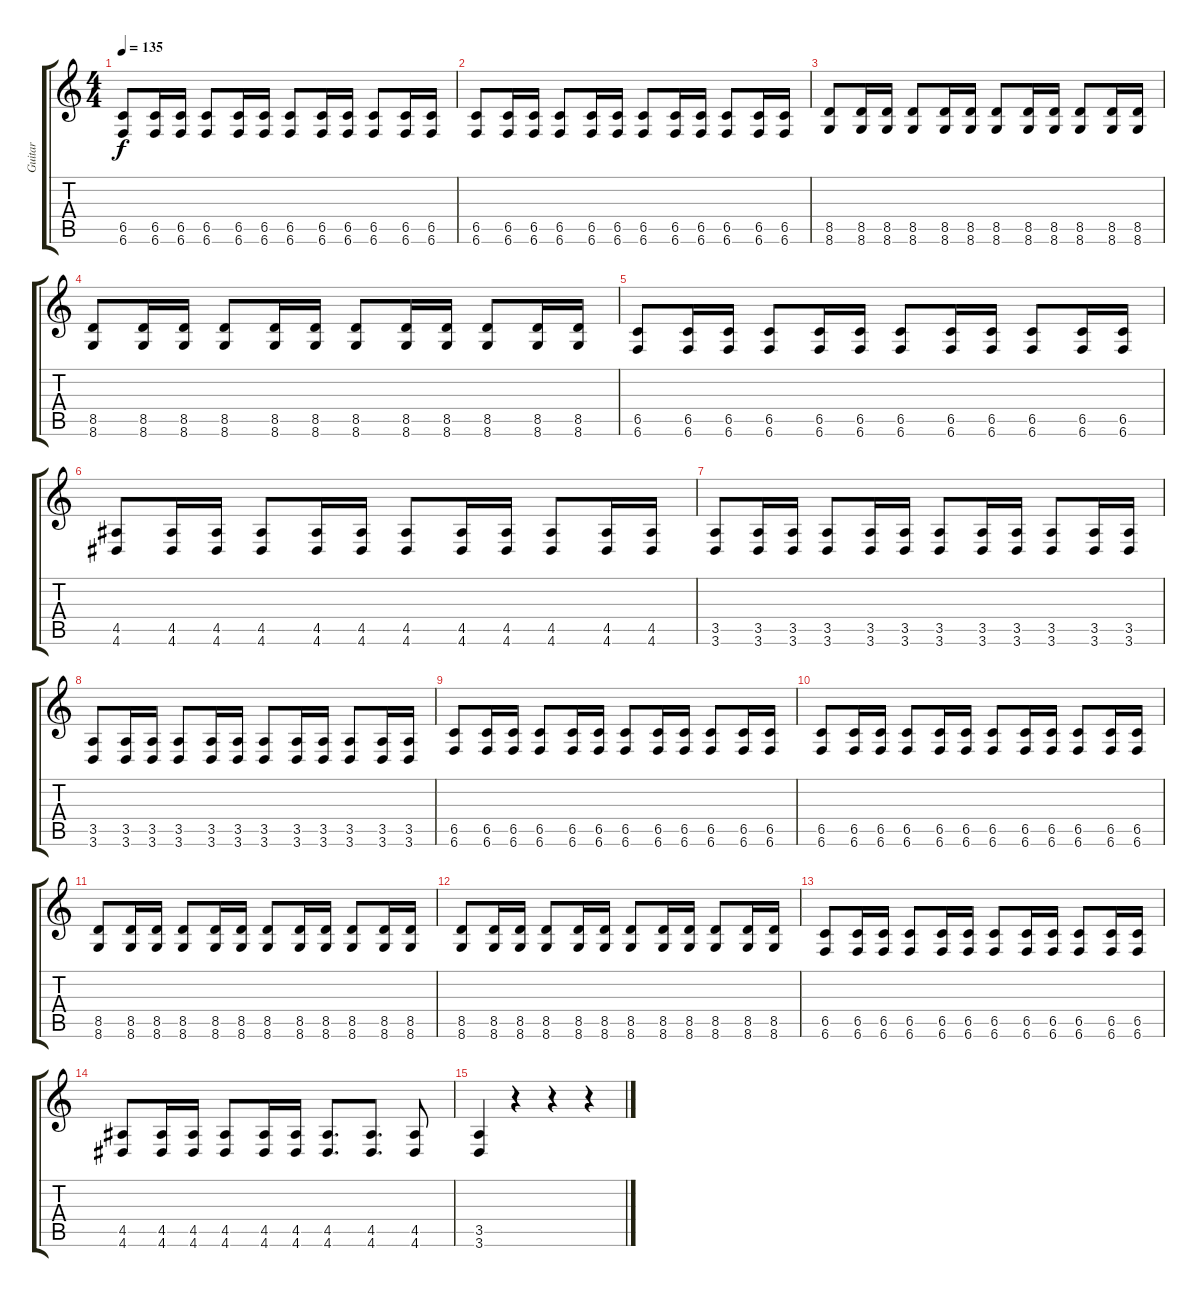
\track ("Guitar" "Guitar") {instrument distortionguitar}
\staff {score tabs}
\tuning (Db4 Ab3 E3 B2 Gb2 B1) {hide}
\ts (4 4)
\tempo 135
\clef g2
\ks c
(6.5 6.6).8{dy f} (6.5 6.6).16 (6.5 6.6).16 (6.5 6.6).8 (6.5 6.6).16 (6.5 6.6).16 (6.5 6.6).8 (6.5 6.6).16 (6.5 6.6).16 (6.5 6.6).8 (6.5 6.6).16 (6.5 6.6).16 |
(6.5 6.6).8 (6.5 6.6).16 (6.5 6.6).16 (6.5 6.6).8 (6.5 6.6).16 (6.5 6.6).16 (6.5 6.6).8 (6.5 6.6).16 (6.5 6.6).16 (6.5 6.6).8 (6.5 6.6).16 (6.5 6.6).16 |
(8.5 8.6).8 (8.5 8.6).16 (8.5 8.6).16 (8.5 8.6).8 (8.5 8.6).16 (8.5 8.6).16 (8.5 8.6).8 (8.5 8.6).16 (8.5 8.6).16 (8.5 8.6).8 (8.5 8.6).16 (8.5 8.6).16 |
(8.5 8.6).8 (8.5 8.6).16 (8.5 8.6).16 (8.5 8.6).8 (8.5 8.6).16 (8.5 8.6).16 (8.5 8.6).8 (8.5 8.6).16 (8.5 8.6).16 (8.5 8.6).8 (8.5 8.6).16 (8.5 8.6).16 |
(6.5 6.6).8 (6.5 6.6).16 (6.5 6.6).16 (6.5 6.6).8 (6.5 6.6).16 (6.5 6.6).16 (6.5 6.6).8 (6.5 6.6).16 (6.5 6.6).16 (6.5 6.6).8 (6.5 6.6).16 (6.5 6.6).16 |
(4.5 4.6).8 (4.5 4.6).16 (4.5 4.6).16 (4.5 4.6).8 (4.5 4.6).16 (4.5 4.6).16 (4.5 4.6).8 (4.5 4.6).16 (4.5 4.6).16 (4.5 4.6).8 (4.5 4.6).16 (4.5 4.6).16 |
(3.5 3.6).8 (3.5 3.6).16 (3.5 3.6).16 (3.5 3.6).8 (3.5 3.6).16 (3.5 3.6).16 (3.5 3.6).8 (3.5 3.6).16 (3.5 3.6).16 (3.5 3.6).8 (3.5 3.6).16 (3.5 3.6).16 |
(3.5 3.6).8 (3.5 3.6).16 (3.5 3.6).16 (3.5 3.6).8 (3.5 3.6).16 (3.5 3.6).16 (3.5 3.6).8 (3.5 3.6).16 (3.5 3.6).16 (3.5 3.6).8 (3.5 3.6).16 (3.5 3.6).16 |
(6.5 6.6).8 (6.5 6.6).16 (6.5 6.6).16 (6.5 6.6).8 (6.5 6.6).16 (6.5 6.6).16 (6.5 6.6).8 (6.5 6.6).16 (6.5 6.6).16 (6.5 6.6).8 (6.5 6.6).16 (6.5 6.6).16 |
(6.5 6.6).8 (6.5 6.6).16 (6.5 6.6).16 (6.5 6.6).8 (6.5 6.6).16 (6.5 6.6).16 (6.5 6.6).8 (6.5 6.6).16 (6.5 6.6).16 (6.5 6.6).8 (6.5 6.6).16 (6.5 6.6).16 |
(8.5 8.6).8 (8.5 8.6).16 (8.5 8.6).16 (8.5 8.6).8 (8.5 8.6).16 (8.5 8.6).16 (8.5 8.6).8 (8.5 8.6).16 (8.5 8.6).16 (8.5 8.6).8 (8.5 8.6).16 (8.5 8.6).16 |
(8.5 8.6).8 (8.5 8.6).16 (8.5 8.6).16 (8.5 8.6).8 (8.5 8.6).16 (8.5 8.6).16 (8.5 8.6).8 (8.5 8.6).16 (8.5 8.6).16 (8.5 8.6).8 (8.5 8.6).16 (8.5 8.6).16 |
(6.5 6.6).8 (6.5 6.6).16 (6.5 6.6).16 (6.5 6.6).8 (6.5 6.6).16 (6.5 6.6).16 (6.5 6.6).8 (6.5 6.6).16 (6.5 6.6).16 (6.5 6.6).8 (6.5 6.6).16 (6.5 6.6).16 |
(4.5 4.6).8 (4.5 4.6).16 (4.5 4.6).16 (4.5 4.6).8 (4.5 4.6).16 (4.5 4.6).16 (4.5 4.6).8{d} (4.5 4.6).8{d} (4.5 4.6).8 |
(3.5 3.6).4 r.4 r.4 r.4
